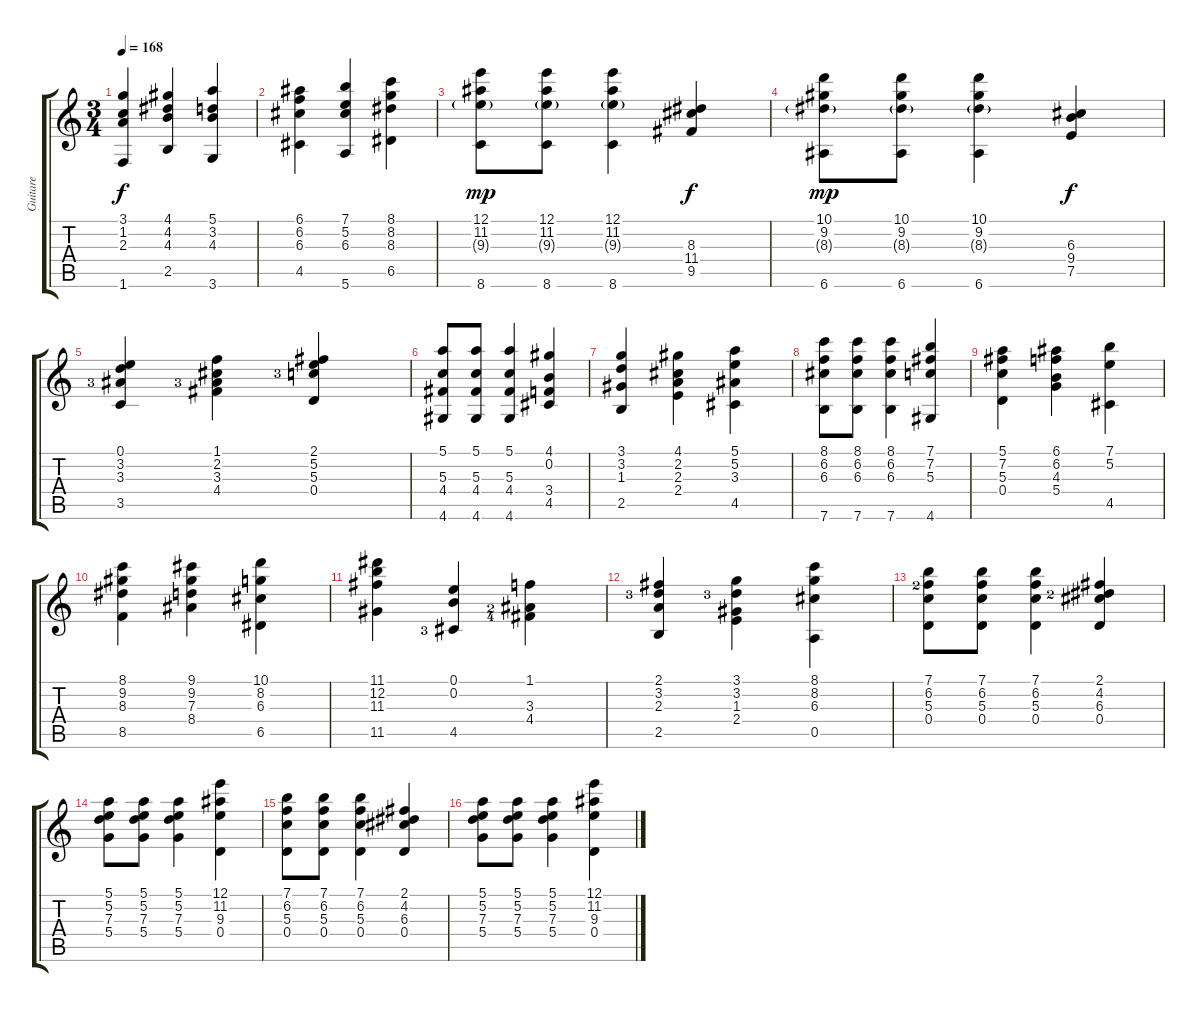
\track ("Guitare" "Guitare") {instrument acousticguitarnylon}
\staff {score tabs}
\tuning (E4 B3 G3 D3 A2 E2) {hide}
\ts (3 4)
\tempo 168
\clef g2
\ks c
(3.1 1.2 2.3 1.6).4{dy f} (4.1 4.2 4.3 2.5).4 (5.1 3.2 4.3 3.6).4 |
(6.1 6.2 6.3 4.5).4 (7.1 5.2 6.3 5.6).4 (8.1 8.2 8.3 6.5).4 |
(12.1 11.2 9.3{g} 8.6).8{dy mp} (12.1 11.2 9.3{g} 8.6).8 (12.1 11.2 9.3{g} 8.6).4 (8.3 11.4 9.5).4{dy f} |
(10.1 9.2 8.3{g} 6.6).8{dy mp} (10.1 9.2 8.3{g} 6.6).8 (10.1 9.2 8.3{g} 6.6).4 (6.3 9.4 7.5).4{dy f} |
(0.1 3.2 3.3{lf 4} 3.5).4 (1.1 2.2 3.3{lf 4} 4.4).4 (2.1 5.2 5.3{lf 4} 0.4).4 |
(5.1 5.3 4.4 4.6).8 (5.1 5.3 4.4 4.6).8 (5.1 5.3 4.4 4.6).4 (4.1 0.2 3.4 4.5).4 |
(3.1 3.2 1.3 2.5).4 (4.1 2.2 2.3 2.4).4 (5.1 5.2 3.3 4.5).4 |
(8.1 6.2 6.3 7.6).8 (8.1 6.2 6.3 7.6).8 (8.1 6.2 6.3 7.6).4 (7.1 7.2 5.3 4.6).4 |
(5.1 7.2 5.3 0.4).4 (6.1 6.2 4.3 5.4).4 (7.1 5.2 4.5).4 |
(8.1 9.2 8.3 8.5).4 (9.1 9.2 7.3 8.4).4 (10.1 8.2 6.3 6.5).4 |
(11.1 12.2 11.3 11.5).4 (0.1 0.2 4.5{lf 4}).4 (1.1 3.3{lf 3} 4.4{lf 5}).4 |
(2.1 3.2{lf 4} 2.3 2.5).4 (3.1 3.2{lf 4} 1.3 2.4).4 (8.1 8.2 6.3 0.5).4 |
(7.1 6.2{lf 3} 5.3 0.4).8 (7.1 6.2 5.3 0.4).8 (7.1 6.2 5.3 0.4).4 (2.1 4.2{lf 3} 6.3 0.4).4 |
(5.1 5.2 7.3 5.4).8 (5.1 5.2 7.3 5.4).8 (5.1 5.2 7.3 5.4).4 (12.1 11.2 9.3 0.4).4 |
(7.1 6.2 5.3 0.4).8 (7.1 6.2 5.3 0.4).8 (7.1 6.2 5.3 0.4).4 (2.1 4.2 6.3 0.4).4 |
(5.1 5.2 7.3 5.4).8 (5.1 5.2 7.3 5.4).8 (5.1 5.2 7.3 5.4).4 (12.1 11.2 9.3 0.4).4
